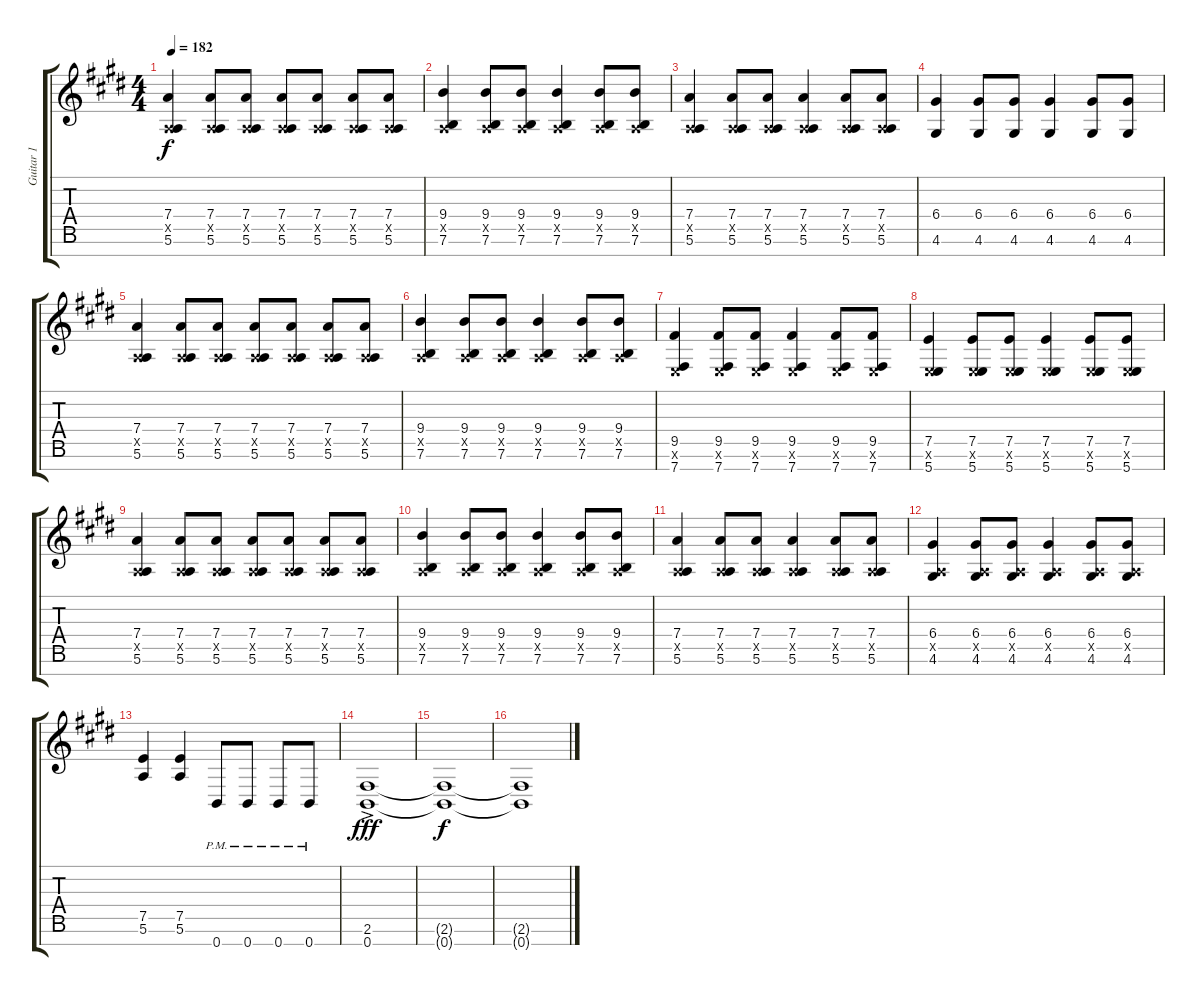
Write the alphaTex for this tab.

\track ("Guitar 1" "Guitar 1") {instrument overdrivenguitar}
\staff {score tabs}
\tuning (E4 B3 G3 D3 A2 E2 B1) {hide}
\ts (4 4)
\tempo 182
\clef g2
\ks c#minor
(7.4 0.5{x} 5.6).4{dy f} (7.4 0.5{x} 5.6).8 (7.4 0.5{x} 5.6).8 (7.4 0.5{x} 5.6).8 (7.4 0.5{x} 5.6).8 (7.4 0.5{x} 5.6).8 (7.4 0.5{x} 5.6).8 |
(9.4 0.5{x} 7.6).4 (9.4 0.5{x} 7.6).8 (9.4 0.5{x} 7.6).8 (9.4 0.5{x} 7.6).4 (9.4 0.5{x} 7.6).8 (9.4 0.5{x} 7.6).8 |
(7.4 0.5{x} 5.6).4 (7.4 0.5{x} 5.6).8 (7.4 0.5{x} 5.6).8 (7.4 0.5{x} 5.6).4 (7.4 0.5{x} 5.6).8 (7.4 0.5{x} 5.6).8 |
(6.4 4.6).4 (6.4 4.6).8 (6.4 4.6).8 (6.4 4.6).4 (6.4 4.6).8 (6.4 4.6).8 |
(7.4 0.5{x} 5.6).4 (7.4 0.5{x} 5.6).8 (7.4 0.5{x} 5.6).8 (7.4 0.5{x} 5.6).8 (7.4 0.5{x} 5.6).8 (7.4 0.5{x} 5.6).8 (7.4 0.5{x} 5.6).8 |
(9.4 0.5{x} 7.6).4 (9.4 0.5{x} 7.6).8 (9.4 0.5{x} 7.6).8 (9.4 0.5{x} 7.6).4 (9.4 0.5{x} 7.6).8 (9.4 0.5{x} 7.6).8 |
(9.5 0.6{x} 7.7).4 (9.5 0.6{x} 7.7).8 (9.5 0.6{x} 7.7).8 (9.5 0.6{x} 7.7).4 (9.5 0.6{x} 7.7).8 (9.5 0.6{x} 7.7).8 |
(7.5 0.6{x} 5.7).4 (7.5 0.6{x} 5.7).8 (7.5 0.6{x} 5.7).8 (7.5 0.6{x} 5.7).4 (7.5 0.6{x} 5.7).8 (7.5 0.6{x} 5.7).8 |
(7.4 0.5{x} 5.6).4 (7.4 0.5{x} 5.6).8 (7.4 0.5{x} 5.6).8 (7.4 0.5{x} 5.6).8 (7.4 0.5{x} 5.6).8 (7.4 0.5{x} 5.6).8 (7.4 0.5{x} 5.6).8 |
(9.4 0.5{x} 7.6).4 (9.4 0.5{x} 7.6).8 (9.4 0.5{x} 7.6).8 (9.4 0.5{x} 7.6).4 (9.4 0.5{x} 7.6).8 (9.4 0.5{x} 7.6).8 |
(7.4 0.5{x} 5.6).4 (7.4 0.5{x} 5.6).8 (7.4 0.5{x} 5.6).8 (7.4 0.5{x} 5.6).4 (7.4 0.5{x} 5.6).8 (7.4 0.5{x} 5.6).8 |
(6.4 0.5{x} 4.6).4 (6.4 0.5{x} 4.6).8 (6.4 0.5{x} 4.6).8 (6.4 0.5{x} 4.6).4 (6.4 0.5{x} 4.6).8 (6.4 0.5{x} 4.6).8 |
(7.5 5.6).4 (7.5 5.6).4 0.7{pm}.8 0.7{pm}.8 0.7{pm}.8 0.7{pm}.8 |
(2.6{ac} 0.7{ac}).1{dy fff} |
(2.6{t} 0.7{t}).1{dy f volume 0} |
(2.6{t} 0.7{t}).1
